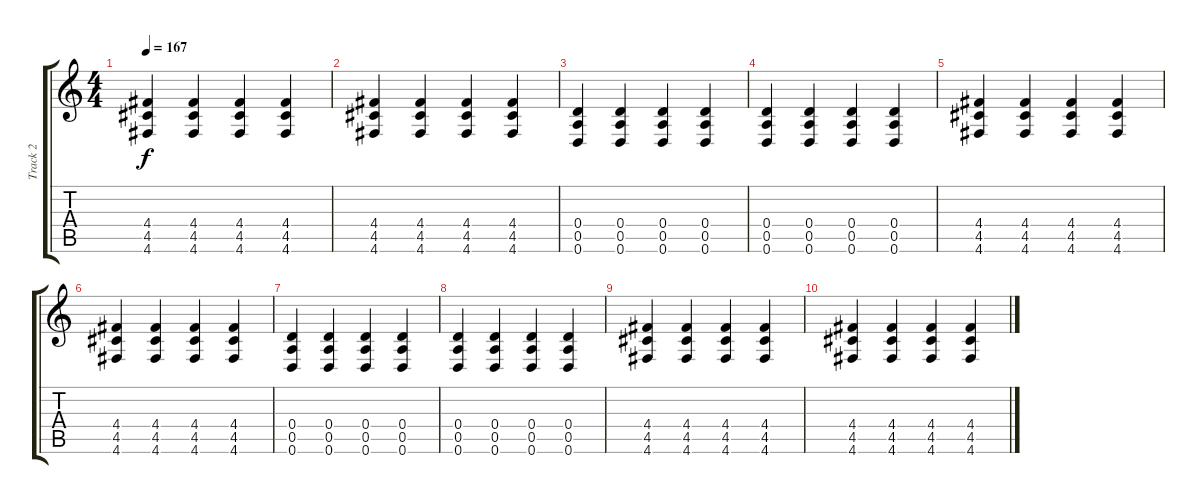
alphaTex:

\track ("Track 2" "Track 2") {instrument distortionguitar}
\staff {score tabs}
\tuning (E4 B3 G3 D3 A2 D2) {hide}
\ts (4 4)
\tempo 167
\clef g2
\ks c
(4.4 4.5 4.6).4{dy f} (4.4 4.5 4.6).4 (4.4 4.5 4.6).4 (4.4 4.5 4.6).4 |
(4.4 4.5 4.6).4 (4.4 4.5 4.6).4 (4.4 4.5 4.6).4 (4.4 4.5 4.6).4 |
(0.4 0.5 0.6).4 (0.4 0.5 0.6).4 (0.4 0.5 0.6).4 (0.4 0.5 0.6).4 |
(0.4 0.5 0.6).4 (0.4 0.5 0.6).4 (0.4 0.5 0.6).4 (0.4 0.5 0.6).4 |
(4.4 4.5 4.6).4 (4.4 4.5 4.6).4 (4.4 4.5 4.6).4 (4.4 4.5 4.6).4 |
(4.4 4.5 4.6).4 (4.4 4.5 4.6).4 (4.4 4.5 4.6).4 (4.4 4.5 4.6).4 |
(0.4 0.5 0.6).4 (0.4 0.5 0.6).4 (0.4 0.5 0.6).4 (0.4 0.5 0.6).4 |
(0.4 0.5 0.6).4 (0.4 0.5 0.6).4 (0.4 0.5 0.6).4 (0.4 0.5 0.6).4 |
(4.4 4.5 4.6).4 (4.4 4.5 4.6).4 (4.4 4.5 4.6).4 (4.4 4.5 4.6).4 |
(4.4 4.5 4.6).4 (4.4 4.5 4.6).4 (4.4 4.5 4.6).4 (4.4 4.5 4.6).4
